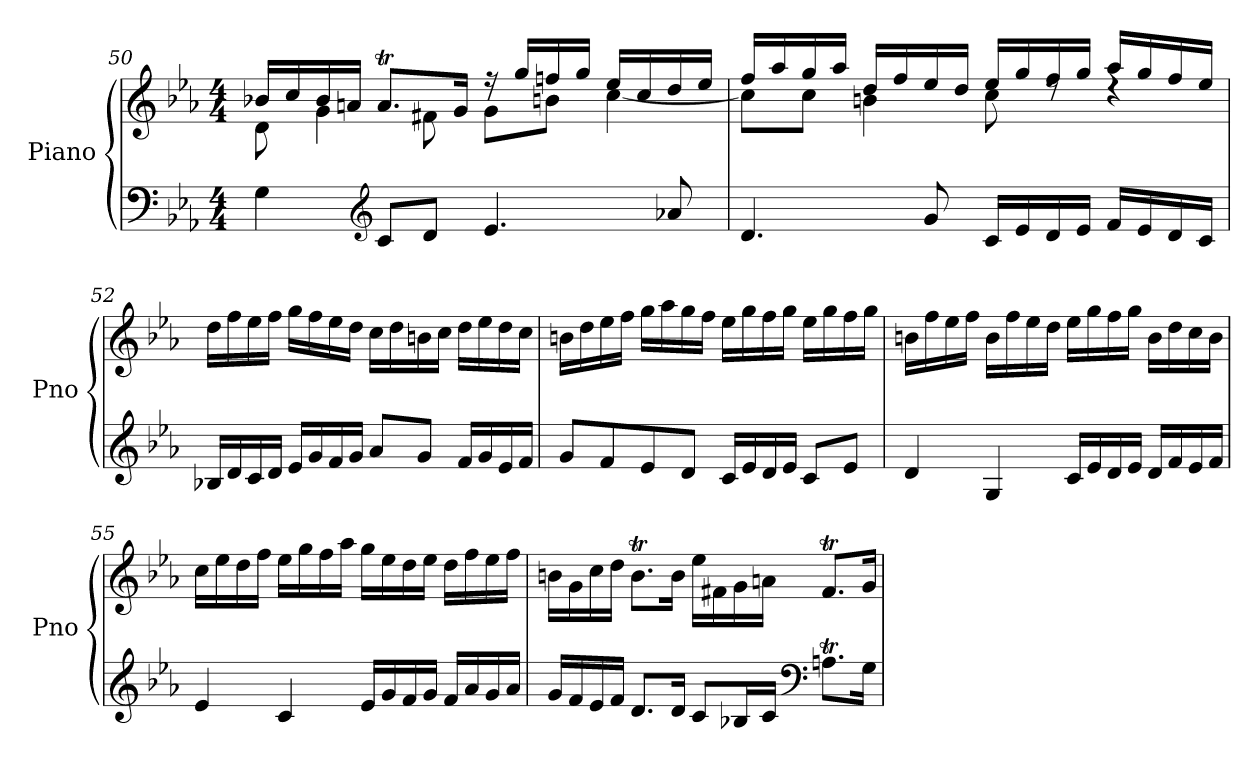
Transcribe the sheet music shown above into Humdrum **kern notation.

**kern	**kern
*part1	*part1
*staff2	*staff1
*I"Piano	*
*I'Pno	*
*clefF4	*clefG2
*k[b-e-a-]	*k[b-e-a-]
*M4/4	*M4/4
=50	=50
*	*^
4G\	16b-X/LL	8d\
.	16cc/	.
.	16b-/	4g\
.	16an/JJ	.
*clefG2	*	*
8c/L	8.at/L	.
8d/J	.	8f#X\
.	16g/Jk	.
4.e-/	16r	8g\L
.	16gg/LL	.
.	16ffn/	8bn\J
.	16gg/JJ	.
.	16ee-/LL	[4cc\
.	16cc/	.
8a-X/	16dd/	.
.	16ee-/JJ	.
=51	=51	=51
4.d/	16ff/LL	8cc\L]
.	16aa-/	.
.	16gg/	8cc\J
.	16aa-/JJ	.
.	16dd/LL	4bn\
.	16ff/	.
8g/	16ee-/	.
.	16dd/JJ	.
16c/LL	16ee-/LL	8cc\
16e-/	16gg/	.
16d/	16ff/	8rdd
16e-/JJ	16gg/JJ	.
16f/LL	16aa-/LL	4rdd
16e-/	16gg/	.
16d/	16ff/	.
16c/JJ	16ee-/JJ	.
*	*v	*v
!!LO:LB:g=z
=52	=52
16B-X/LL	16dd\LL
16d/	16ff\
16c/	16ee-\
16d/JJ	16ff\JJ
16e-/LL	16gg\LL
16g/	16ff\
16f/	16ee-\
16g/JJ	16dd\JJ
8a-/L	16cc\LL
.	16dd\
8g/J	16bn\
.	16cc\JJ
16f/LL	16dd\LL
16g/	16ee-\
16e-/	16dd\
16f/JJ	16cc\JJ
=53	=53
8g/L	16bn\LL
.	16dd\
8f/	16ee-\
.	16ff\JJ
8e-/	16gg\LL
.	16aa-\
8d/J	16gg\
.	16ff\JJ
16c/LL	16ee-\LL
16e-/	16gg\
16d/	16ff\
16e-/JJ	16gg\JJ
8c/L	16ee-\LL
.	16gg\
8e-/J	16ff\
.	16gg\JJ
=54	=54
4d/	16bn\LL
.	16ff\
.	16ee-\
.	16ff\JJ
4G/	16b\LL
.	16ff\
.	16ee-\
.	16dd\JJ
16c/LL	16ee-\LL
16e-/	16gg\
16d/	16ff\
16e-/JJ	16gg\JJ
16d/LL	16b\LL
16f/	16dd\
16e-/	16cc\
16f/JJ	16b\JJ
!!LO:LB:g=z
=55	=55
4e-/	16cc\LL
.	16ee-\
.	16dd\
.	16ff\JJ
4c/	16ee-\LL
.	16gg\
.	16ff\
.	16aa-\JJ
16e-/LL	16gg\LL
16g/	16ee-\
16f/	16dd\
16g/JJ	16ee-\JJ
16f/LL	16dd\LL
16a-/	16ff\
16g/	16ee-\
16a-/JJ	16ff\JJ
=56	=56
16g/LL	16bn\LL
16f/	16g\
16e-/	16cc\
16f/JJ	16dd\JJ
8.d/L	8.bt\L
16d/Jk	16b\Jk
8c/L	16ee-\LL
.	16f#X\
16B-X/L	16g\
16c/JJ	16an\JJ
*clefF4	*
8.Ant\L	8.f#t/L
16G\Jk	16g/Jk
=	=
*-	*-
